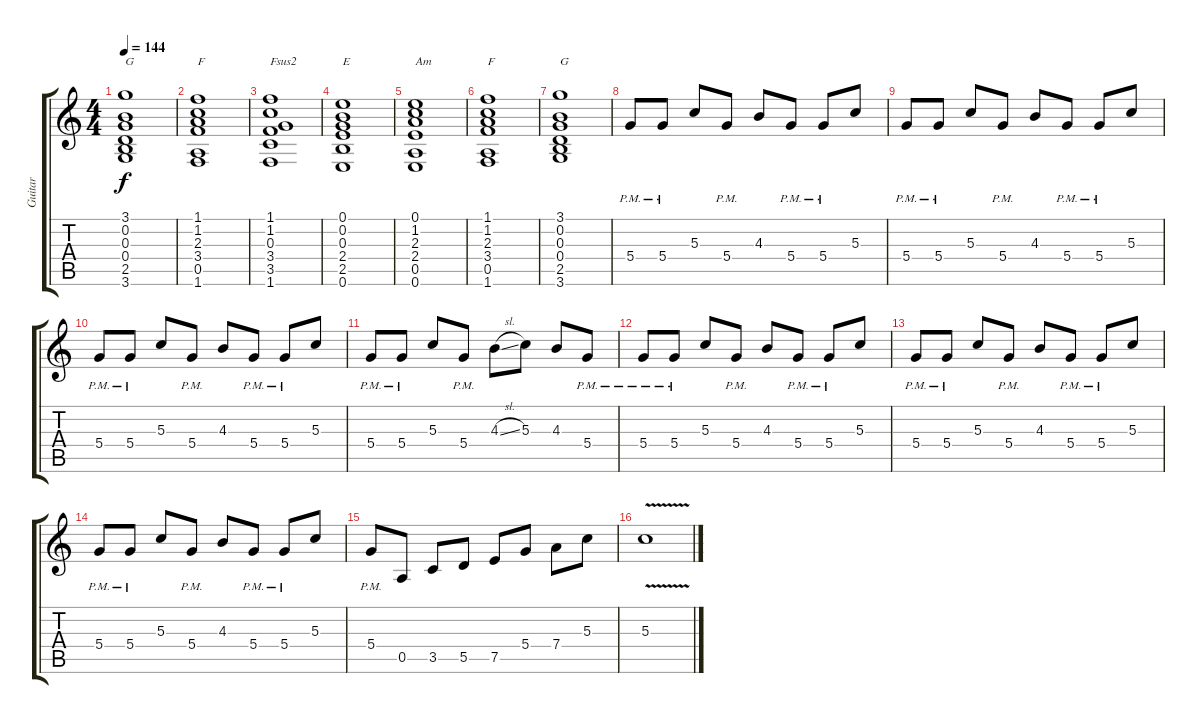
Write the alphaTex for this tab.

\track ("Guitar" "Guitar") {instrument distortionguitar}
\staff {score tabs}
\tuning (E4 B3 G3 D3 A2 E2) {hide}
\ts (4 4)
\tempo 144
\clef g2
\ks c
(3.1 0.2 0.3 0.4 2.5 3.6).1{txt "G" dy f} |
(1.1 1.2 2.3 3.4 0.5 1.6).1{txt "F" volume 8} |
(1.1 1.2 0.3 3.4 3.5 1.6).1{txt "Fsus2"} |
(0.1 0.2 0.3 2.4 2.5 0.6).1{txt "E"} |
(0.1 1.2 2.3 2.4 0.5 0.6).1{txt "Am"} |
(1.1 1.2 2.3 3.4 0.5 1.6).1{txt "F"} |
(3.1 0.2 0.3 0.4 2.5 3.6).1{txt "G"} |
5.4{pm}.8 5.4{pm}.8 5.3.8 5.4{pm}.8 4.3.8 5.4{pm}.8 5.4{pm}.8 5.3.8 |
5.4{pm}.8 5.4{pm}.8 5.3.8 5.4{pm}.8 4.3.8 5.4{pm}.8 5.4{pm}.8 5.3.8 |
5.4{pm}.8 5.4{pm}.8 5.3.8 5.4{pm}.8 4.3.8 5.4{pm}.8 5.4{pm}.8 5.3.8 |
5.4{pm}.8 5.4{pm}.8 5.3.8 5.4{pm}.8 4.3{sl}.8 5.3.8 4.3.8 5.4{pm}.8 |
5.4{pm}.8 5.4{pm}.8 5.3.8 5.4{pm}.8 4.3.8 5.4{pm}.8 5.4{pm}.8 5.3.8 |
5.4{pm}.8 5.4{pm}.8 5.3.8 5.4{pm}.8 4.3.8 5.4{pm}.8 5.4{pm}.8 5.3.8 |
5.4{pm}.8 5.4{pm}.8 5.3.8 5.4{pm}.8 4.3.8 5.4{pm}.8 5.4{pm}.8 5.3.8 |
5.4{pm}.8 0.5.8{volume 10} 3.5.8 5.5.8 7.5.8 5.4.8 7.4.8 5.3.8 |
5.3{v}.1
